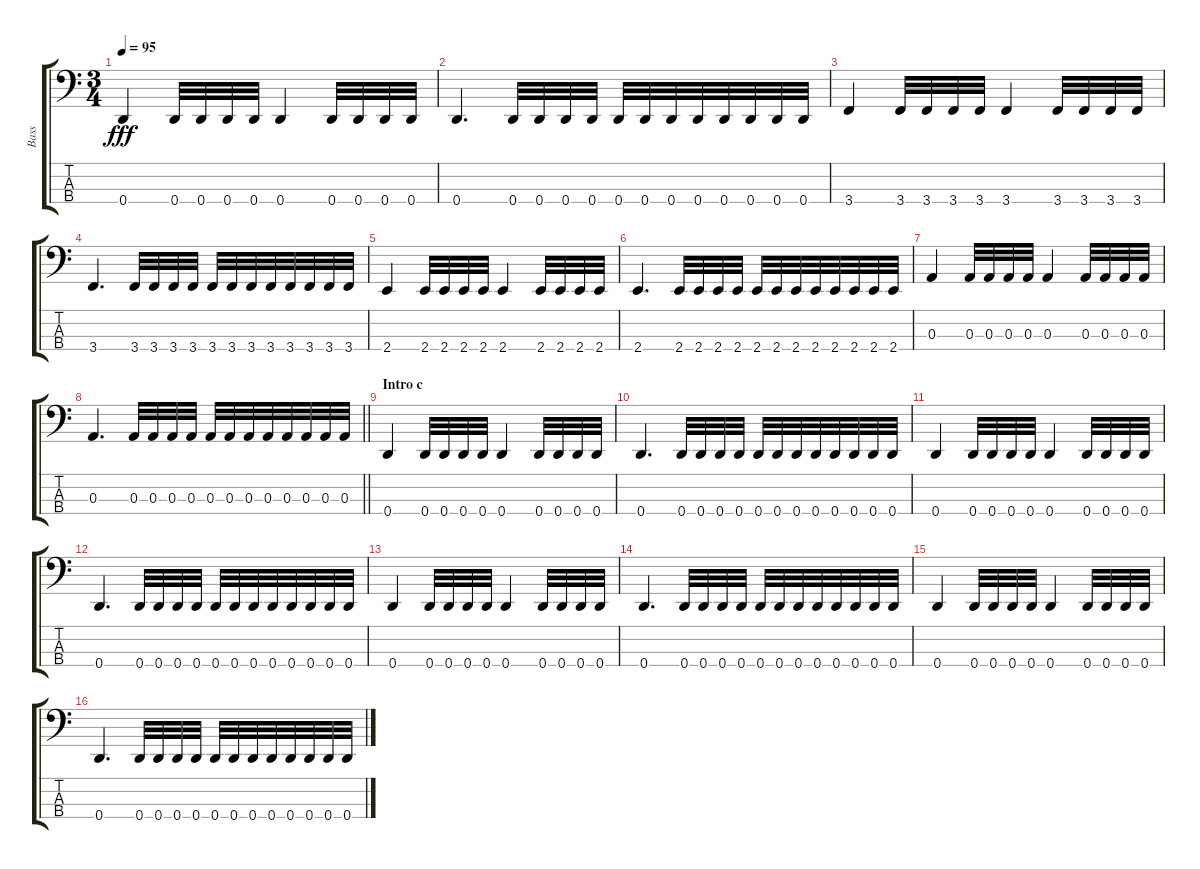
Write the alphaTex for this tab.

\track ("Bass" "Bass") {instrument electricbasspick}
\staff {score tabs}
\tuning (G2 D2 A1 D1) {hide}
\ts (3 4)
\tempo 95
\clef f4
\ks c
0.4.4{dy fff} 0.4.32 0.4.32 0.4.32 0.4.32 0.4.4 0.4.32 0.4.32 0.4.32 0.4.32 |
0.4.4{d} 0.4.32 0.4.32 0.4.32 0.4.32 0.4.32 0.4.32 0.4.32 0.4.32 0.4.32 0.4.32 0.4.32 0.4.32 |
3.4.4 3.4.32 3.4.32 3.4.32 3.4.32 3.4.4 3.4.32 3.4.32 3.4.32 3.4.32 |
3.4.4{d} 3.4.32 3.4.32 3.4.32 3.4.32 3.4.32 3.4.32 3.4.32 3.4.32 3.4.32 3.4.32 3.4.32 3.4.32 |
2.4.4 2.4.32 2.4.32 2.4.32 2.4.32 2.4.4 2.4.32 2.4.32 2.4.32 2.4.32 |
2.4.4{d} 2.4.32 2.4.32 2.4.32 2.4.32 2.4.32 2.4.32 2.4.32 2.4.32 2.4.32 2.4.32 2.4.32 2.4.32 |
0.3.4 0.3.32 0.3.32 0.3.32 0.3.32 0.3.4 0.3.32 0.3.32 0.3.32 0.3.32 |
\barLineRight lightlight
0.3.4{d} 0.3.32 0.3.32 0.3.32 0.3.32 0.3.32 0.3.32 0.3.32 0.3.32 0.3.32 0.3.32 0.3.32 0.3.32 |
\section ("" "Intro c")
0.4.4 0.4.32 0.4.32 0.4.32 0.4.32 0.4.4 0.4.32 0.4.32 0.4.32 0.4.32 |
0.4.4{d} 0.4.32 0.4.32 0.4.32 0.4.32 0.4.32 0.4.32 0.4.32 0.4.32 0.4.32 0.4.32 0.4.32 0.4.32 |
0.4.4 0.4.32 0.4.32 0.4.32 0.4.32 0.4.4 0.4.32 0.4.32 0.4.32 0.4.32 |
0.4.4{d} 0.4.32 0.4.32 0.4.32 0.4.32 0.4.32 0.4.32 0.4.32 0.4.32 0.4.32 0.4.32 0.4.32 0.4.32 |
0.4.4 0.4.32 0.4.32 0.4.32 0.4.32 0.4.4 0.4.32 0.4.32 0.4.32 0.4.32 |
0.4.4{d} 0.4.32 0.4.32 0.4.32 0.4.32 0.4.32 0.4.32 0.4.32 0.4.32 0.4.32 0.4.32 0.4.32 0.4.32 |
0.4.4 0.4.32 0.4.32 0.4.32 0.4.32 0.4.4 0.4.32 0.4.32 0.4.32 0.4.32 |
0.4.4{d} 0.4.32 0.4.32 0.4.32 0.4.32 0.4.32 0.4.32 0.4.32 0.4.32 0.4.32 0.4.32 0.4.32 0.4.32
